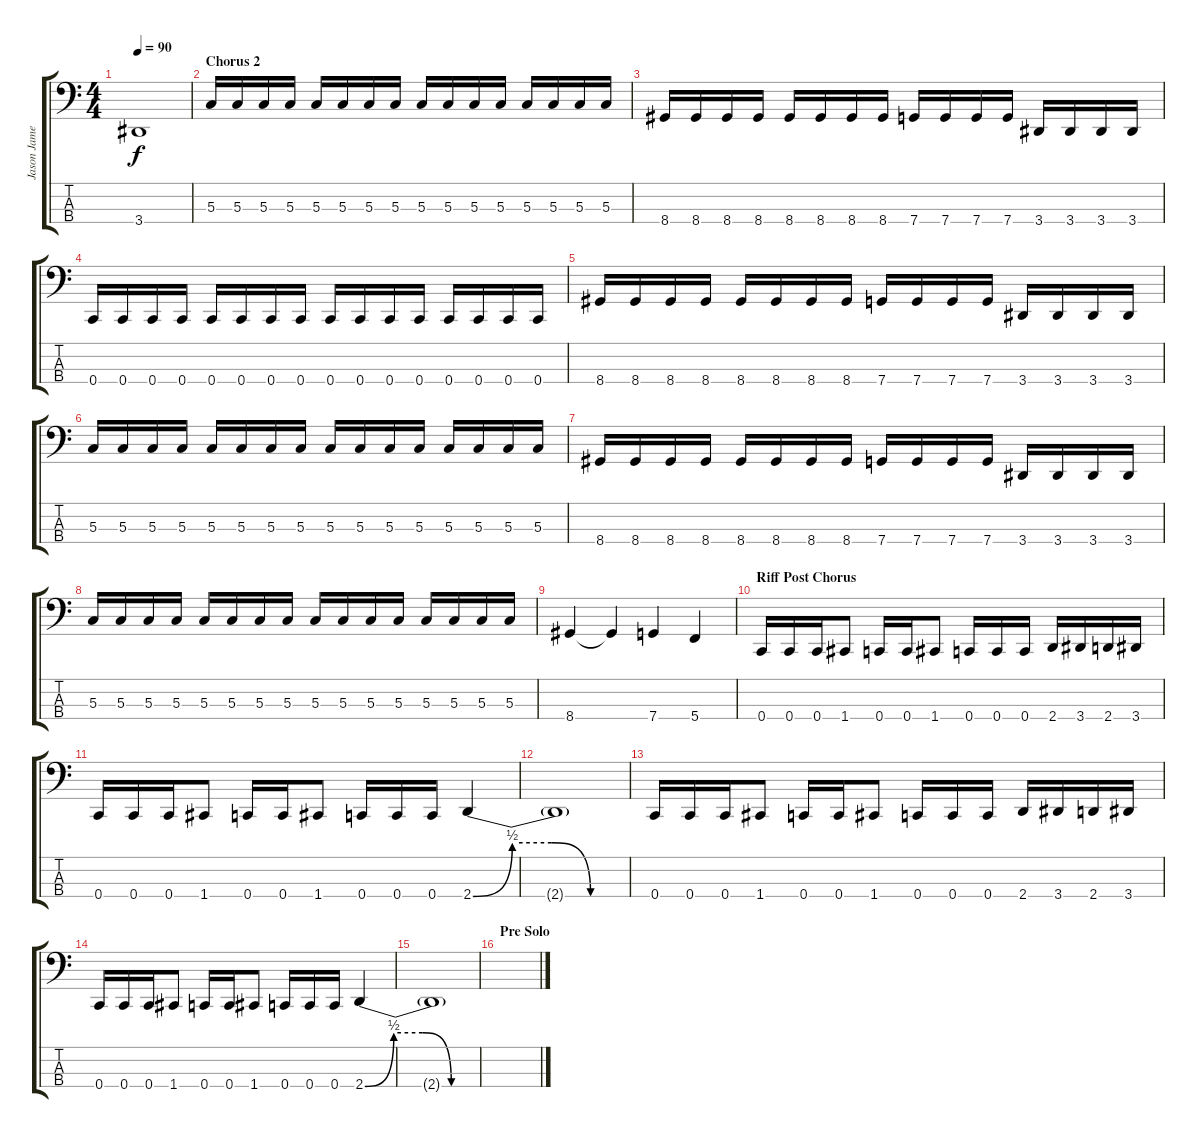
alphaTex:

\track ("Jason James" "Jason Jame") {instrument electricbasspick}
\staff {score tabs}
\tuning (F2 C2 G1 C1) {hide}
\ts (4 4)
\tempo 90
\clef f4
\ks c
3.4{t}.1{dy f} |
\section ("" "Chorus 2")
5.3.16 5.3.16 5.3.16 5.3.16 5.3.16 5.3.16 5.3.16 5.3.16 5.3.16 5.3.16 5.3.16 5.3.16 5.3.16 5.3.16 5.3.16 5.3.16 |
8.4.16 8.4.16 8.4.16 8.4.16 8.4.16 8.4.16 8.4.16 8.4.16 7.4.16 7.4.16 7.4.16 7.4.16 3.4.16 3.4.16 3.4.16 3.4.16 |
0.4.16 0.4.16 0.4.16 0.4.16 0.4.16 0.4.16 0.4.16 0.4.16 0.4.16 0.4.16 0.4.16 0.4.16 0.4.16 0.4.16 0.4.16 0.4.16 |
8.4.16 8.4.16 8.4.16 8.4.16 8.4.16 8.4.16 8.4.16 8.4.16 7.4.16 7.4.16 7.4.16 7.4.16 3.4.16 3.4.16 3.4.16 3.4.16 |
5.3.16 5.3.16 5.3.16 5.3.16 5.3.16 5.3.16 5.3.16 5.3.16 5.3.16 5.3.16 5.3.16 5.3.16 5.3.16 5.3.16 5.3.16 5.3.16 |
8.4.16 8.4.16 8.4.16 8.4.16 8.4.16 8.4.16 8.4.16 8.4.16 7.4.16 7.4.16 7.4.16 7.4.16 3.4.16 3.4.16 3.4.16 3.4.16 |
5.3.16 5.3.16 5.3.16 5.3.16 5.3.16 5.3.16 5.3.16 5.3.16 5.3.16 5.3.16 5.3.16 5.3.16 5.3.16 5.3.16 5.3.16 5.3.16 |
8.4.4 8.4{t}.4 7.4.4 5.4.4 |
\section ("" "Riff Post Chorus")
0.4.16 0.4.16 0.4.16 1.4.8 0.4.16 0.4.16 1.4.8 0.4.16 0.4.16 0.4.16 2.4.16 3.4.16 2.4.16 3.4.16 |
0.4.16 0.4.16 0.4.16 1.4.8 0.4.16 0.4.16 1.4.8 0.4.16 0.4.16 0.4.16 2.4{be (custom 0 0 15 2 30 2 45 0 60 0)}.4 |
2.4{t}.1 |
0.4.16 0.4.16 0.4.16 1.4.8 0.4.16 0.4.16 1.4.8 0.4.16 0.4.16 0.4.16 2.4.16 3.4.16 2.4.16 3.4.16 |
0.4.16 0.4.16 0.4.16 1.4.8 0.4.16 0.4.16 1.4.8 0.4.16 0.4.16 0.4.16 2.4{be (custom 0 0 15 2 30 2 45 0 60 0)}.4 |
2.4{t}.1 |
\section ("" "Pre Solo")
